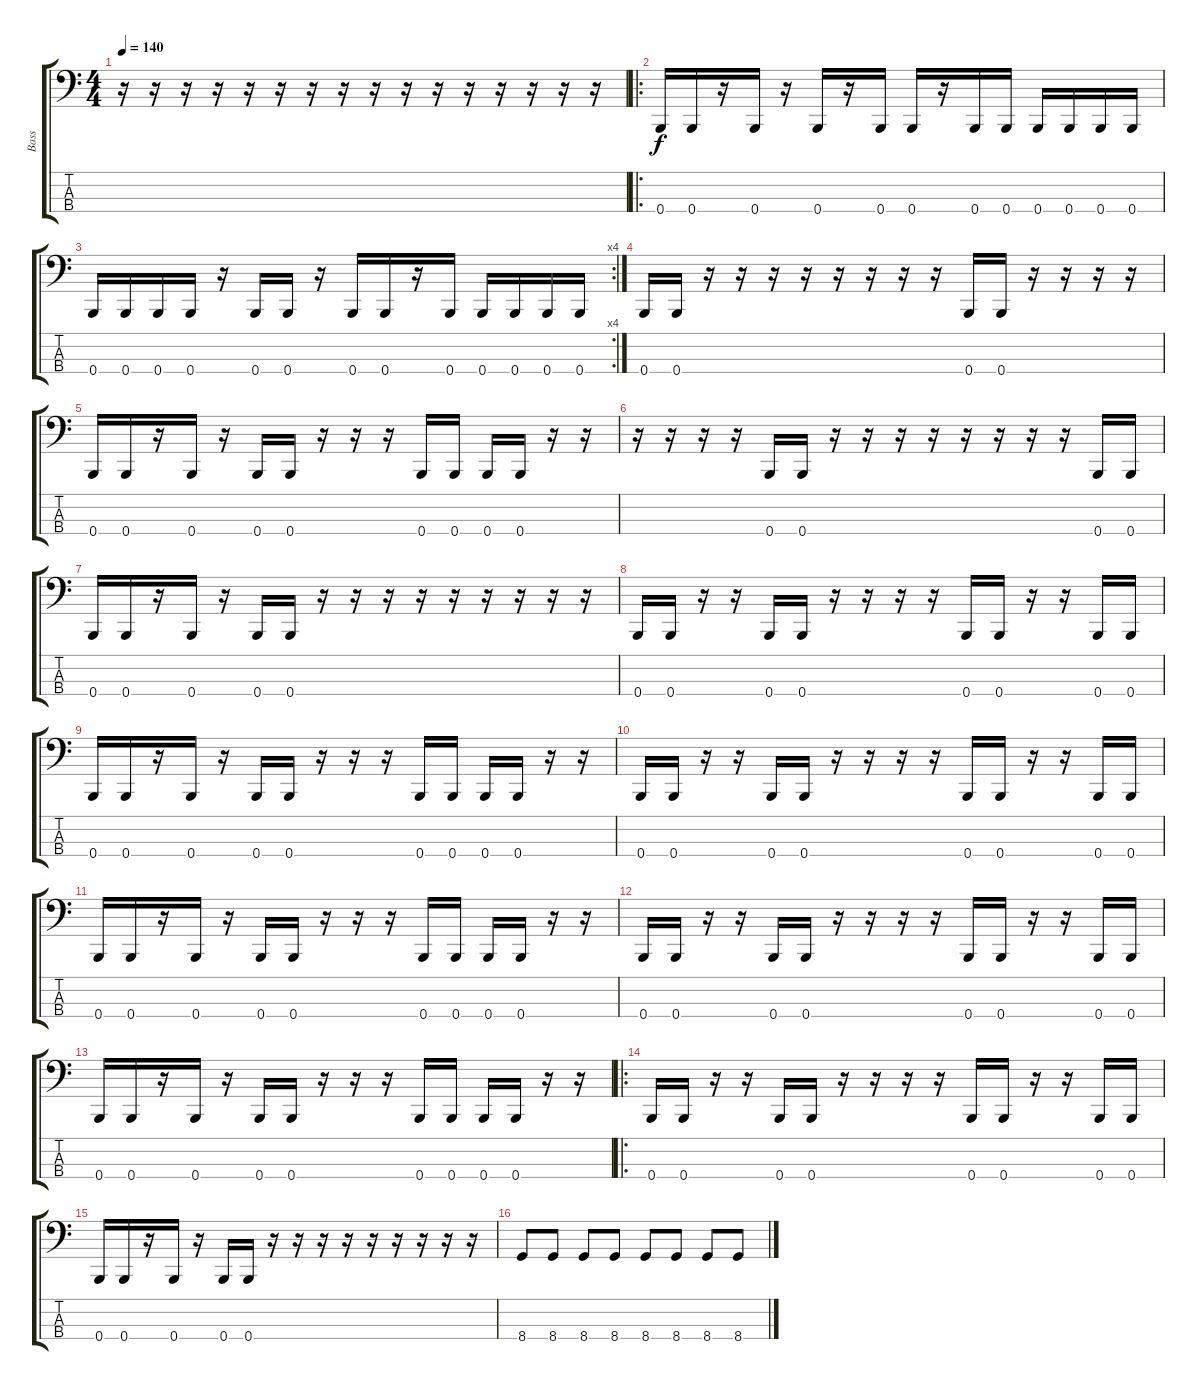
\track ("Bass" "Bass") {instrument electricbasspick}
\staff {score tabs}
\tuning (E2 B1 Gb1 B0) {hide}
\ts (4 4)
\tempo 140
\clef f4
\ks c
r.16{dy f} r.16 r.16 r.16 r.16 r.16 r.16 r.16 r.16 r.16 r.16 r.16 r.16 r.16 r.16 r.16 |
\ro
0.4.16 0.4.16 r.16 0.4.16 r.16 0.4.16 r.16 0.4.16 0.4.16 r.16 0.4.16 0.4.16 0.4.16 0.4.16 0.4.16 0.4.16 |
\rc 4
0.4.16 0.4.16 0.4.16 0.4.16 r.16 0.4.16 0.4.16 r.16 0.4.16 0.4.16 r.16 0.4.16 0.4.16 0.4.16 0.4.16 0.4.16 |
0.4.16 0.4.16 r.16 r.16 r.16 r.16 r.16 r.16 r.16 r.16 0.4.16 0.4.16 r.16 r.16 r.16 r.16 |
0.4.16 0.4.16 r.16 0.4.16 r.16 0.4.16 0.4.16 r.16 r.16 r.16 0.4.16 0.4.16 0.4.16 0.4.16 r.16 r.16 |
r.16 r.16 r.16 r.16 0.4.16 0.4.16 r.16 r.16 r.16 r.16 r.16 r.16 r.16 r.16 0.4.16 0.4.16 |
0.4.16 0.4.16 r.16 0.4.16 r.16 0.4.16 0.4.16 r.16 r.16 r.16 r.16 r.16 r.16 r.16 r.16 r.16 |
0.4.16 0.4.16 r.16 r.16 0.4.16 0.4.16 r.16 r.16 r.16 r.16 0.4.16 0.4.16 r.16 r.16 0.4.16 0.4.16 |
0.4.16 0.4.16 r.16 0.4.16 r.16 0.4.16 0.4.16 r.16 r.16 r.16 0.4.16 0.4.16 0.4.16 0.4.16 r.16 r.16 |
0.4.16 0.4.16 r.16 r.16 0.4.16 0.4.16 r.16 r.16 r.16 r.16 0.4.16 0.4.16 r.16 r.16 0.4.16 0.4.16 |
0.4.16 0.4.16 r.16 0.4.16 r.16 0.4.16 0.4.16 r.16 r.16 r.16 0.4.16 0.4.16 0.4.16 0.4.16 r.16 r.16 |
0.4.16 0.4.16 r.16 r.16 0.4.16 0.4.16 r.16 r.16 r.16 r.16 0.4.16 0.4.16 r.16 r.16 0.4.16 0.4.16 |
0.4.16 0.4.16 r.16 0.4.16 r.16 0.4.16 0.4.16 r.16 r.16 r.16 0.4.16 0.4.16 0.4.16 0.4.16 r.16 r.16 |
\ro
0.4.16 0.4.16 r.16 r.16 0.4.16 0.4.16 r.16 r.16 r.16 r.16 0.4.16 0.4.16 r.16 r.16 0.4.16 0.4.16 |
0.4.16 0.4.16 r.16 0.4.16 r.16 0.4.16 0.4.16 r.16 r.16 r.16 r.16 r.16 r.16 r.16 r.16 r.16 |
8.4.8 8.4.8 8.4.8 8.4.8 8.4.8 8.4.8 8.4.8 8.4.8
